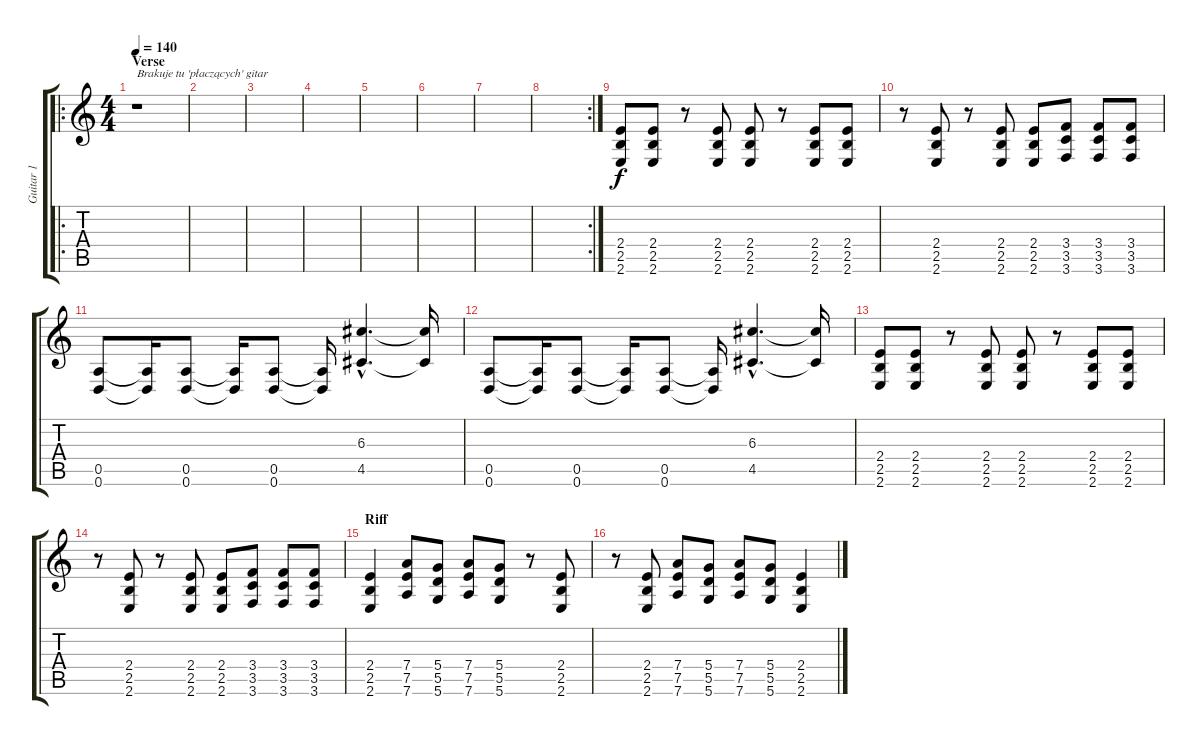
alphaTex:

\track ("Guitar 1" "Guitar 1") {instrument overdrivenguitar}
\staff {score tabs}
\tuning (E4 B3 G3 D3 A2 D2) {hide}
\ro
\ts (4 4)
\section ("" "Verse")
\tempo 140
\clef g2
\ks c
r.1{txt "Brakuje tu 'płaczących' gitar" dy f} |
|
|
|
|
|
|
\rc 2
|
(2.4 2.5 2.6).8 (2.4 2.5 2.6).8 r.8 (2.4 2.5 2.6).8 (2.4 2.5 2.6).8 r.8 (2.4 2.5 2.6).8 (2.4 2.5 2.6).8 |
r.8 (2.4 2.5 2.6).8 r.8 (2.4 2.5 2.6).8 (2.4 2.5 2.6).8 (3.4 3.5 3.6).8 (3.4 3.5 3.6).8 (3.4 3.5 3.6).8 |
(0.5 0.6).8 (0.5{t} 0.6{t}).16 (0.5 0.6).8 (0.5{t} 0.6{t}).16 (0.5 0.6).8 (0.5{t} 0.6{t}).16 (6.3{hac} 4.5{hac}).4{d} (6.3{t} 4.5{t}).16 |
(0.5 0.6).8 (0.5{t} 0.6{t}).16 (0.5 0.6).8 (0.5{t} 0.6{t}).16 (0.5 0.6).8 (0.5{t} 0.6{t}).16 (6.3{hac} 4.5{hac}).4{d} (6.3{t} 4.5{t}).16 |
(2.4 2.5 2.6).8 (2.4 2.5 2.6).8 r.8 (2.4 2.5 2.6).8 (2.4 2.5 2.6).8 r.8 (2.4 2.5 2.6).8 (2.4 2.5 2.6).8 |
r.8 (2.4 2.5 2.6).8 r.8 (2.4 2.5 2.6).8 (2.4 2.5 2.6).8 (3.4 3.5 3.6).8 (3.4 3.5 3.6).8 (3.4 3.5 3.6).8 |
\section ("" "Riff")
(2.4 2.5 2.6).4 (7.4 7.5 7.6).8 (5.4 5.5 5.6).8 (7.4 7.5 7.6).8 (5.4 5.5 5.6).8 r.8 (2.4 2.5 2.6).8 |
r.8 (2.4 2.5 2.6).8 (7.4 7.5 7.6).8 (5.4 5.5 5.6).8 (7.4 7.5 7.6).8 (5.4 5.5 5.6).8 (2.4 2.5 2.6).4
